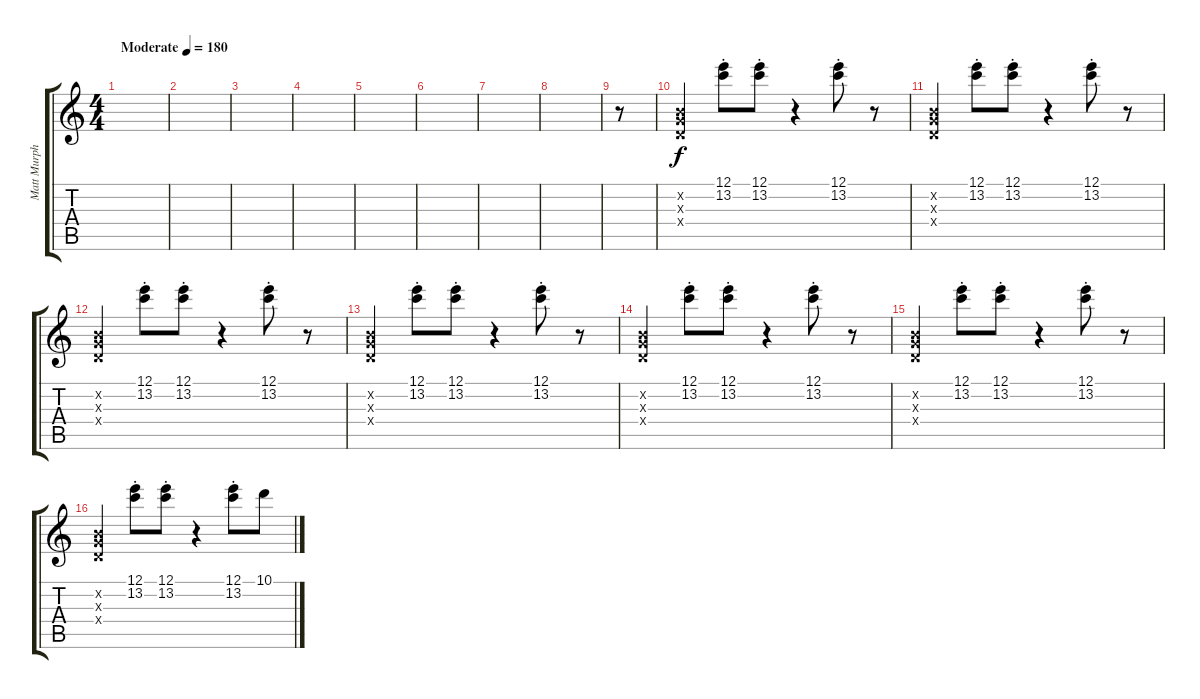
\track ("Matt Murphy - Guitar" "Matt Murph") {instrument electricguitarclean}
\staff {score tabs}
\tuning (E4 B3 G3 D3 A2 E2) {hide}
\ts (4 4)
\tempo (180 "Moderate")
\clef g2
\ks c
|
|
|
|
|
|
|
|
r.8 |
(0.2{x} 0.3{x} 0.4{x}).4 (12.1{st} 13.2{st}).8 (12.1{st} 13.2{st}).8 r.4 (12.1{st} 13.2{st}).8 r.8 |
(0.2{x} 0.3{x} 0.4{x}).4 (12.1{st} 13.2{st}).8 (12.1{st} 13.2{st}).8 r.4 (12.1{st} 13.2{st}).8 r.8 |
(0.2{x} 0.3{x} 0.4{x}).4 (12.1{st} 13.2{st}).8 (12.1{st} 13.2{st}).8 r.4 (12.1{st} 13.2{st}).8 r.8 |
(0.2{x} 0.3{x} 0.4{x}).4 (12.1{st} 13.2{st}).8 (12.1{st} 13.2{st}).8 r.4 (12.1{st} 13.2{st}).8 r.8 |
(0.2{x} 0.3{x} 0.4{x}).4 (12.1{st} 13.2{st}).8 (12.1{st} 13.2{st}).8 r.4 (12.1{st} 13.2{st}).8 r.8 |
(0.2{x} 0.3{x} 0.4{x}).4 (12.1{st} 13.2{st}).8 (12.1{st} 13.2{st}).8 r.4 (12.1{st} 13.2{st}).8 r.8 |
(0.2{x} 0.3{x} 0.4{x}).4 (12.1{st} 13.2{st}).8 (12.1{st} 13.2{st}).8 r.4 (12.1{st} 13.2{st}).8 10.1.8
